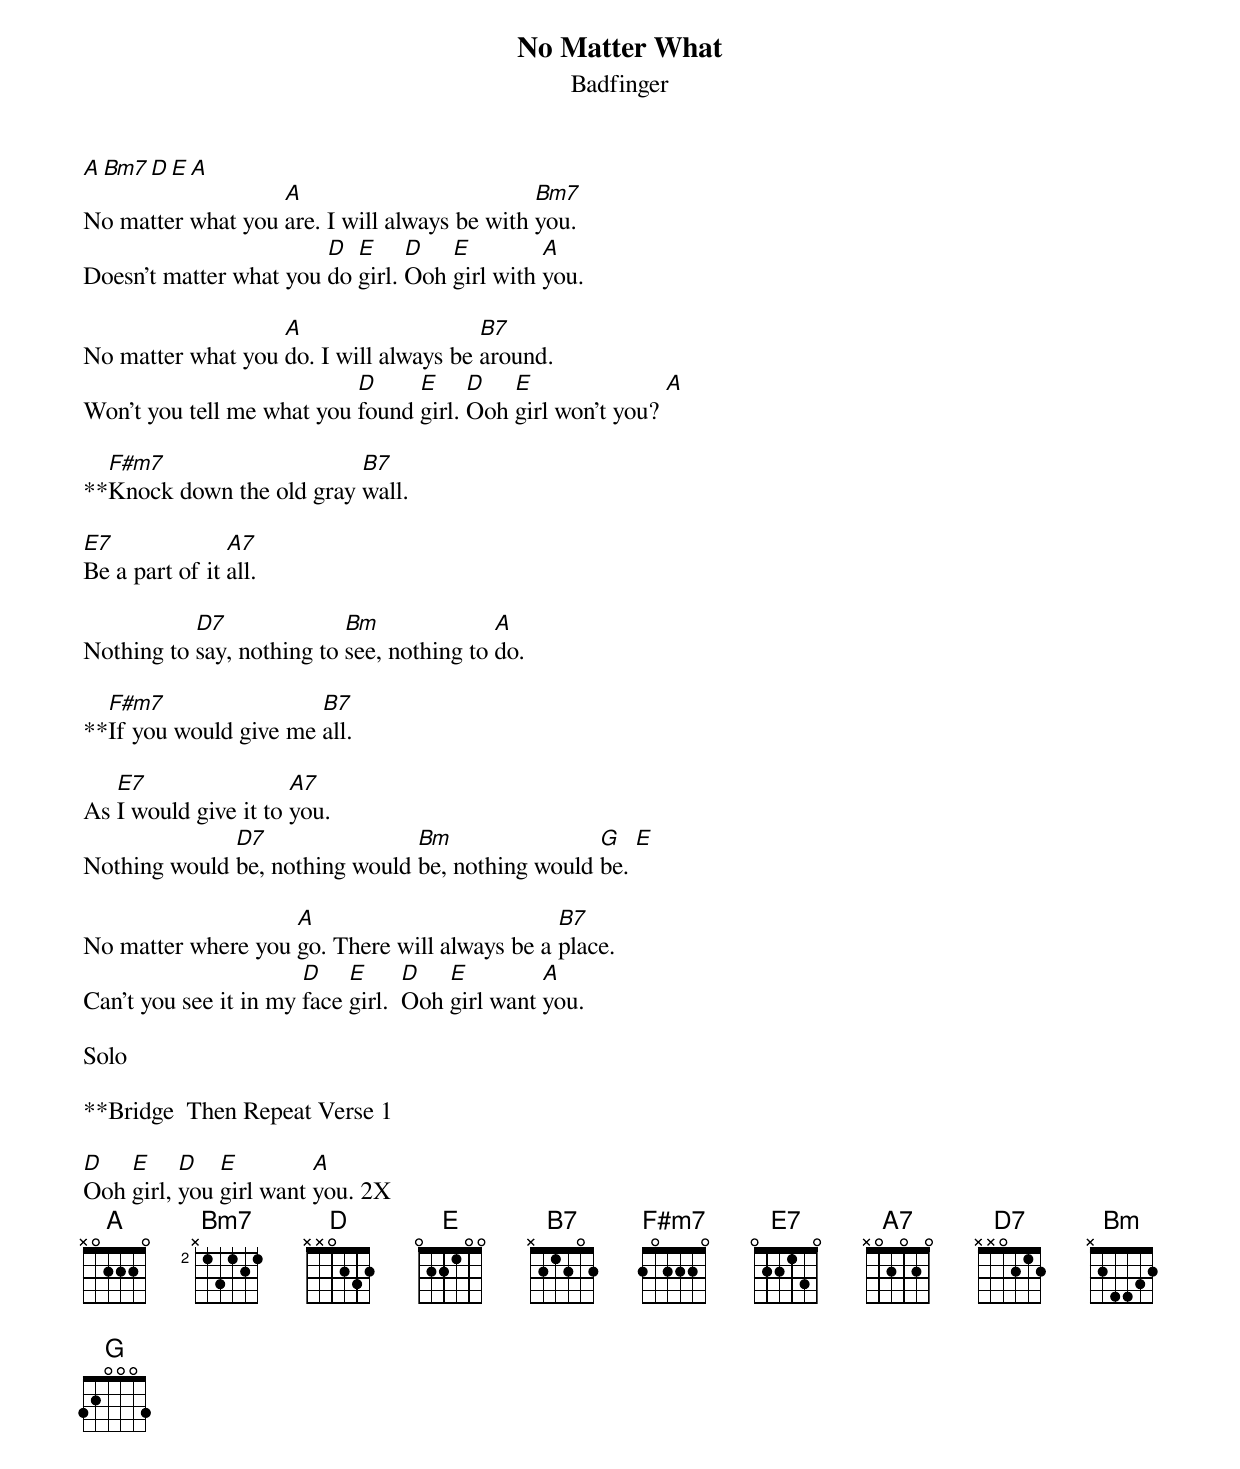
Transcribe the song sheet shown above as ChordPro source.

{title:No Matter What}
{subtitle:Badfinger}
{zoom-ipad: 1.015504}
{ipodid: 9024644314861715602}

[A][Bm7][D][E][A]
No matter what you [A]are. I will always be with [Bm7]you.
Doesn't matter what you [D]do [E]girl. [D]Ooh [E]girl with [A]you.

No matter what you [A]do. I will always be [B7]around.
Won't you tell me what you [D]found [E]girl. [D]Ooh [E]girl won't you? [A]

**[F#m7]Knock down the old gray [B7]wall.

[E7]Be a part of it [A7]all.

Nothing to [D7]say, nothing to [Bm]see, nothing to [A]do.

**[F#m7]If you would give me [B7]all.

As [E7]I would give it to [A7]you.
Nothing would [D7]be, nothing would [Bm]be, nothing would [G]be. [E]

No matter where you [A]go. There will always be a [B7]place.
Can't you see it in my [D]face [E]girl.  [D]Ooh [E]girl want [A]you.

Solo

**Bridge  Then Repeat Verse 1

[D]Ooh [E]girl, [D]you [E]girl want [A]you. 2X
